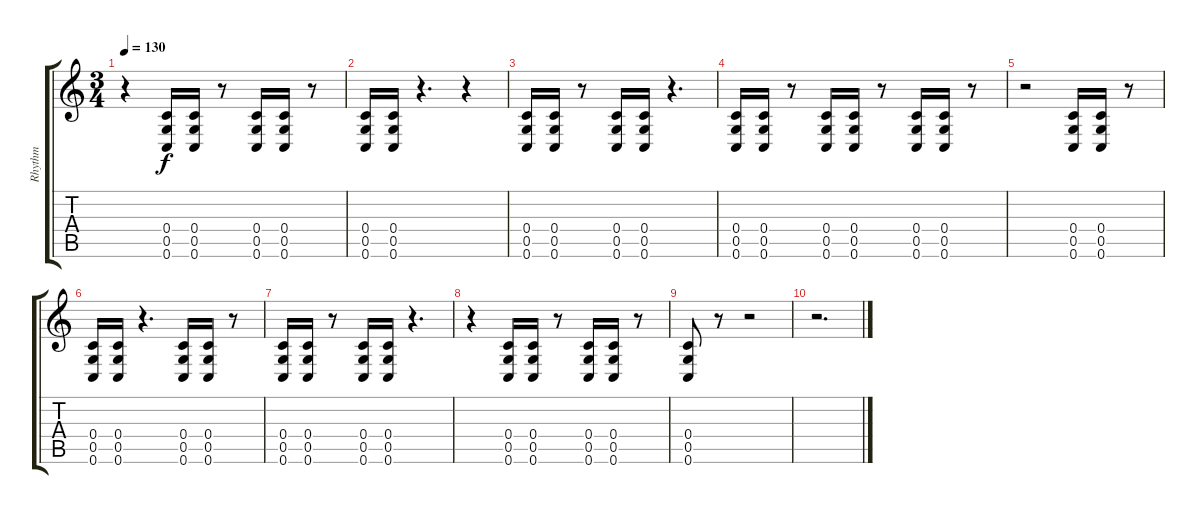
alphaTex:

\track ("Rhythm" "Rhythm") {instrument distortionguitar}
\staff {score tabs}
\tuning (D4 A3 F3 C3 G2 C2) {hide}
\ts (3 4)
\tempo 130
\clef g2
\ks c
r.4{dy f} (0.4 0.5 0.6).16 (0.4 0.5 0.6).16 r.8 (0.4 0.5 0.6).16 (0.4 0.5 0.6).16 r.8 |
(0.4 0.5 0.6).16 (0.4 0.5 0.6).16 r.4{d} r.4 |
(0.4 0.5 0.6).16 (0.4 0.5 0.6).16 r.8 (0.4 0.5 0.6).16 (0.4 0.5 0.6).16 r.4{d} |
(0.4 0.5 0.6).16 (0.4 0.5 0.6).16 r.8 (0.4 0.5 0.6).16 (0.4 0.5 0.6).16 r.8 (0.4 0.5 0.6).16 (0.4 0.5 0.6).16 r.8 |
r.2 (0.4 0.5 0.6).16 (0.4 0.5 0.6).16 r.8 |
(0.4 0.5 0.6).16 (0.4 0.5 0.6).16 r.4{d} (0.4 0.5 0.6).16 (0.4 0.5 0.6).16 r.8 |
(0.4 0.5 0.6).16 (0.4 0.5 0.6).16 r.8 (0.4 0.5 0.6).16 (0.4 0.5 0.6).16 r.4{d} |
r.4 (0.4 0.5 0.6).16 (0.4 0.5 0.6).16 r.8 (0.4 0.5 0.6).16 (0.4 0.5 0.6).16 r.8 |
(0.4 0.5 0.6).8 r.8 r.2 |
r.2{d}
